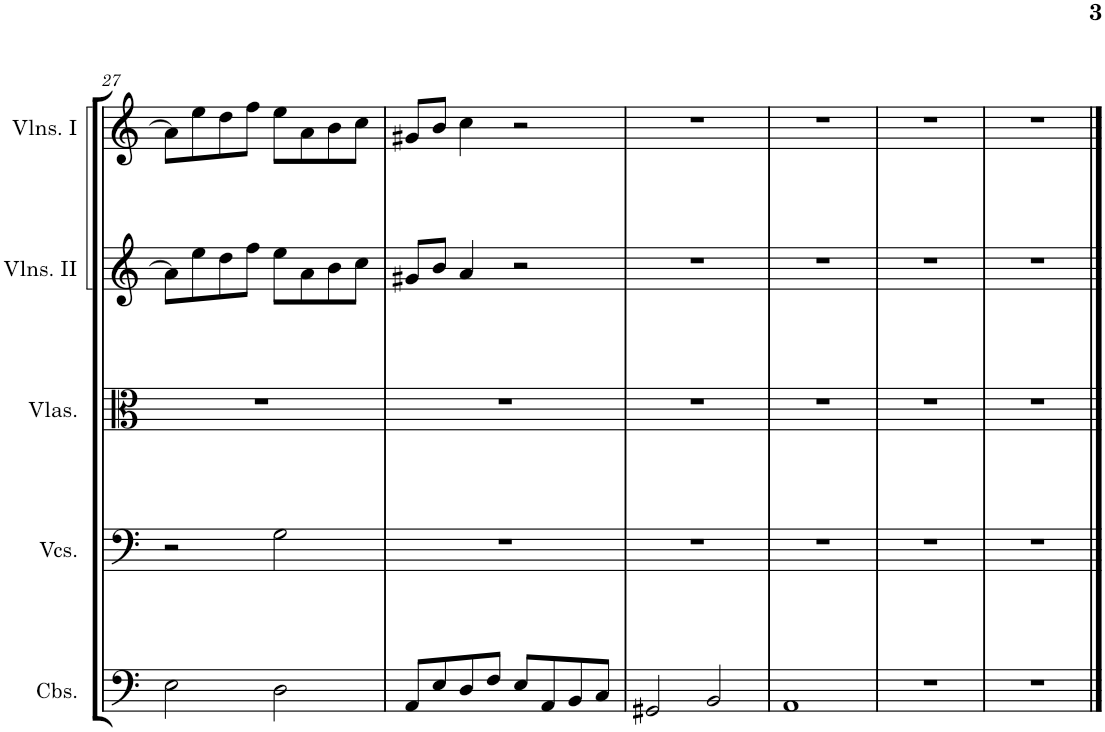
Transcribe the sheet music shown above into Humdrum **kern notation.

**kern	**kern	**kern	**kern	**kern
*part5	*part4	*part3	*part2	*part1
*staff5	*staff4	*staff3	*staff2	*staff1
*I"Contrabasses	*I"Violoncellos	*I"Violas	*I"Violins II	*I"Violins I
*I'Cbs.	*I'Vcs.	*I'Vlas.	*I'Vlns. II	*I'Vlns. I
!!LO:PB:g=z
*clefF4	*clefF4	*clefC3	*clefG2	*clefG2
*Trd7c12	*	*	*	*
*k[]	*k[]	*k[]	*k[]	*k[]
*M2/2	*M2/2	*M2/2	*M2/2	*M2/2
*met(c|)	*met(c|)	*met(c|)	*met(c|)	*met(c|)
=27	=27	=27	=27	=27
2E\	2r	1r	8a\L]	8a\L]
.	.	.	8ee\	8ee\
.	.	.	8dd\	8dd\
.	.	.	8ff\J	8ff\J
2D\	2G\	.	8ee\L	8ee\L
.	.	.	8a\	8a\
.	.	.	8b\	8b\
.	.	.	8cc\J	8cc\J
=28	=28	=28	=28	=28
8AA/L	1r	1r	8g#X/L	8g#X/L
8E/	.	.	8b/J	8b/J
8D/	.	.	4a/	4cc\
8F/J	.	.	.	.
8E/L	.	.	2r	2r
8AA/	.	.	.	.
8BB/	.	.	.	.
8C/J	.	.	.	.
=29	=29	=29	=29	=29
2GG#X/	1r	1r	1r	1r
2BB/	.	.	.	.
=30	=30	=30	=30	=30
1AA	1r	1r	1r	1r
=31	=31	=31	=31	=31
1r	1r	1r	1r	1r
=32	=32	=32	=32	=32
1r	1r	1r	1r	1r
==	==	==	==	==
*-	*-	*-	*-	*-
